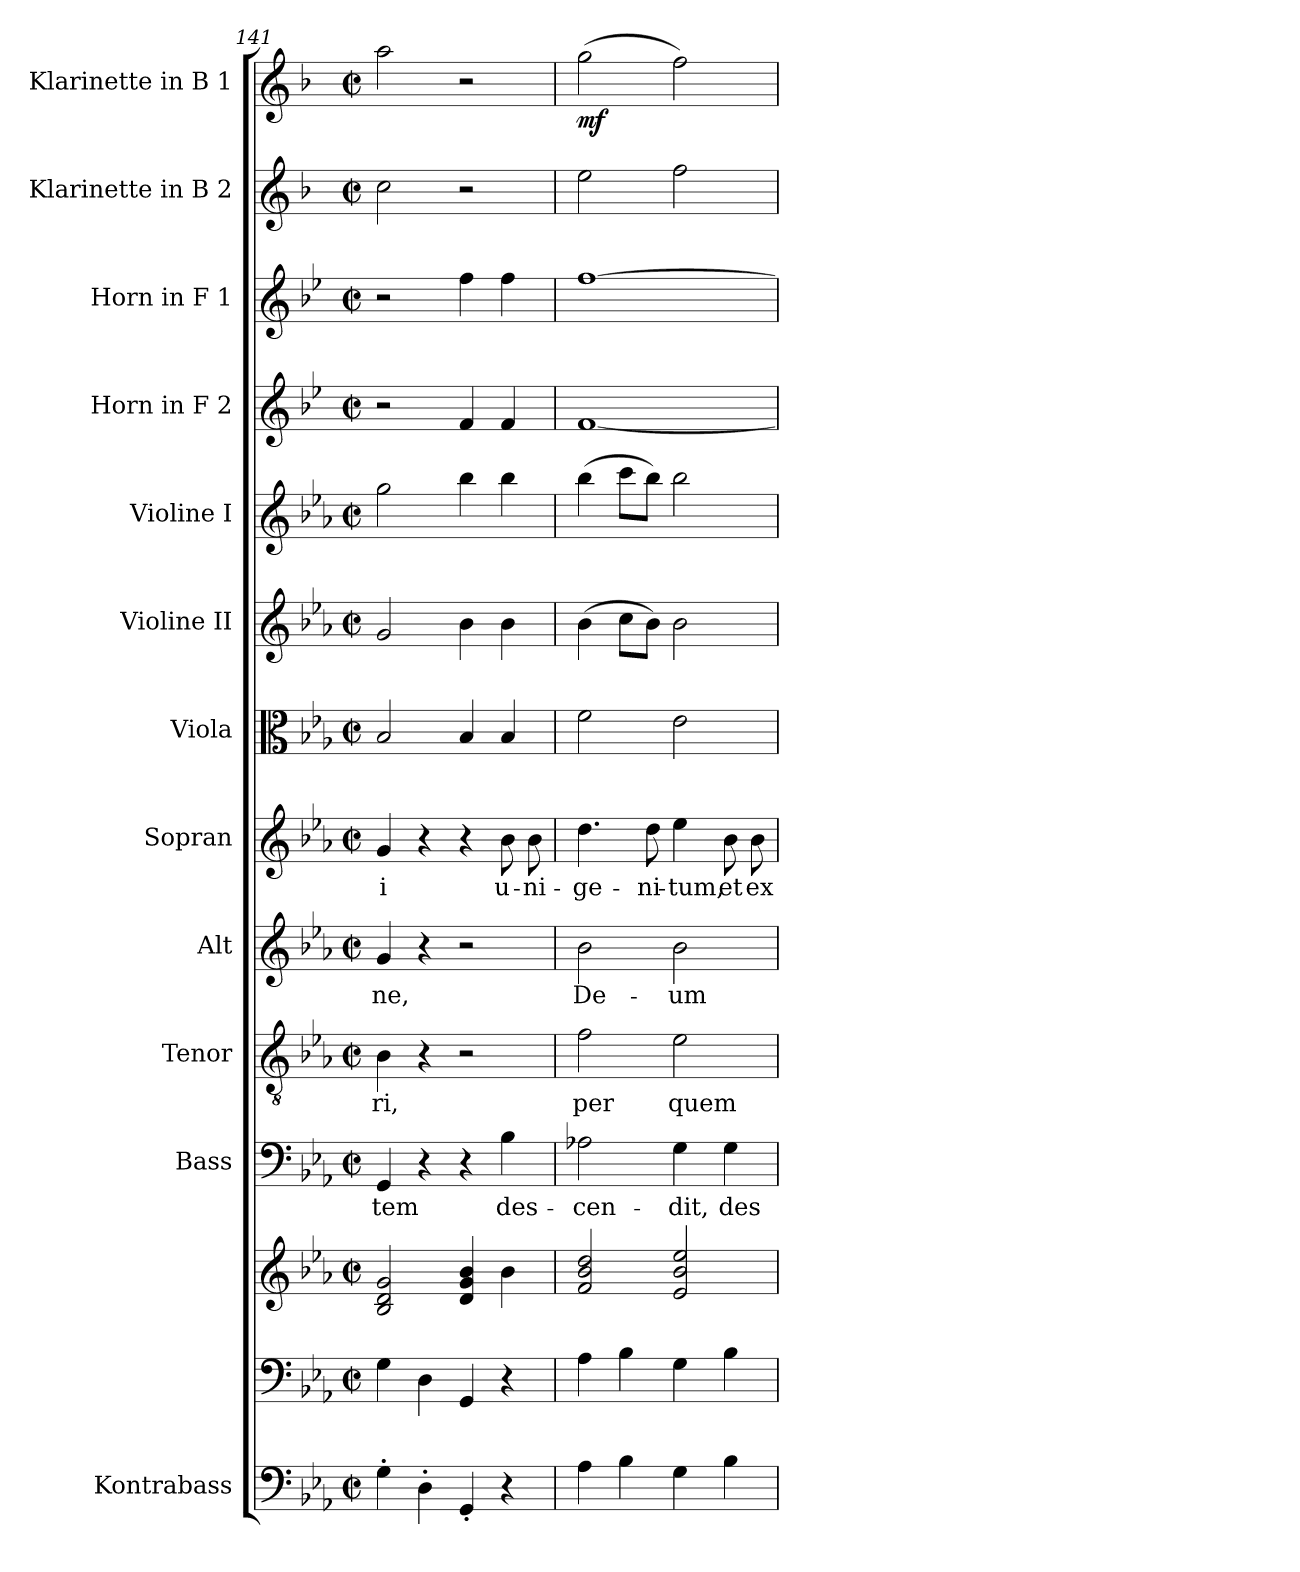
**kern	**kern	**kern	**kern	**text	**kern	**text	**kern	**text	**kern	**text	**kern	**kern	**kern	**kern	**kern	**kern	**kern	**dynam
*part13	*part12	*part12	*part11	*part11	*part10	*part10	*part9	*part9	*part8	*part8	*part7	*part6	*part5	*part4	*part3	*part2	*part1	*part1
*staff14	*staff13	*staff12	*staff11	*staff11	*staff10	*staff10	*staff9	*staff9	*staff8	*staff8	*staff7	*staff6	*staff5	*staff4	*staff3	*staff2	*staff1	*staff1
*I"Kontrabass	*	*	*I"Bass	*	*I"Tenor	*	*I"Alt	*	*I"Sopran	*	*I"Viola	*I"Violine II	*I"Violine I	*I"Horn in F 2	*I"Horn in F 1	*I"Klarinette in B 2	*I"Klarinette in B 1	*
*I'Kb.	*	*	*I'B	*	*I'T	*	*I'A	*	*I'S	*	*I'Vla.	*I'Vl. II	*I'Vl. I	*I'Hrn. 2	*I'Hrn. 1	*	*	*
!!LO:PB:g=z
*clefF4	*clefF4	*clefG2	*clefF4	*	*clefGv2	*	*clefG2	*	*clefG2	*	*clefC3	*clefG2	*clefG2	*clefG2	*clefG2	*clefG2	*clefG2	*
*ITrd7c12	*	*	*	*	*	*	*	*	*	*	*	*	*	*ITrd4c7	*ITrd4c7	*ITrd1c2	*ITrd1c2	*
*k[b-e-a-]	*k[b-e-a-]	*k[b-e-a-]	*k[b-e-a-]	*	*k[b-e-a-]	*	*k[b-e-a-]	*	*k[b-e-a-]	*	*k[b-e-a-]	*k[b-e-a-]	*k[b-e-a-]	*k[b-e-a-]	*k[b-e-a-]	*k[b-e-a-]	*k[b-e-a-]	*
*E-:	*E-:	*E-:	*E-:	*	*E-:	*	*E-:	*	*E-:	*	*E-:	*E-:	*E-:	*E-:	*E-:	*E-:	*E-:	*
*M2/2	*M2/2	*M2/2	*M2/2	*	*M2/2	*	*M2/2	*	*M2/2	*	*M2/2	*M2/2	*M2/2	*M2/2	*M2/2	*M2/2	*M2/2	*
*met(c|)	*met(c|)	*met(c|)	*met(c|)	*	*met(c|)	*	*met(c|)	*	*met(c|)	*	*met(c|)	*met(c|)	*met(c|)	*met(c|)	*met(c|)	*met(c|)	*met(c|)	*
=141	=141	=141	=141	=141	=141	=141	=141	=141	=141	=141	=141	=141	=141	=141	=141	=141	=141	=141
!	!	!	!	!LO:LY:b	!	!LO:LY:b	!	!LO:LY:b	!	!LO:LY:b	!	!	!	!	!	!	!	!
4GG'>\	4G\	2B-/ 2d/ 2g/	4GG/	-tem	4B-\	-ri,	4g/	-ne,	4g/	-i	2B-/	2g/	2gg\	2r	2r	2b-\	2gg\	.
4DD'>\	4D\	.	4r	.	4r	.	4r	.	4r	.	.	.	.	.	.	.	.	.
4GGG'</	4GG/	4d/ 4g/ 4b-/	4r	.	2r	.	2r	.	4r	.	4B-/	4b-\	4bb-\	4B-/	4b-\	2r	2r	.
!	!	!	!	!LO:LY:b	!	!	!	!	!	!LO:LY:b	!	!	!	!	!	!	!	!
4r	4r	4b-\	4B-\	des-	.	.	.	.	8b-\	u-	4B-/	4b-\	4bb-\	4B-/	4b-\	.	.	.
!	!	!	!	!	!	!	!	!	!	!LO:LY:b	!	!	!	!	!	!	!	!
.	.	.	.	.	.	.	.	.	8b-\	-ni-	.	.	.	.	.	.	.	.
=142	=142	=142	=142	=142	=142	=142	=142	=142	=142	=142	=142	=142	=142	=142	=142	=142	=142	=142
!	!	!	!	!LO:LY:b	!	!LO:LY:b	!	!LO:LY:b	!	!LO:LY:b	!	!	!	!	!	!	!	!LO:DY:b
4AA-\	4A-\	2f/ 2b-/ 2dd/	2A-X\	-cen-	2f\	per	2b-\	De-	4.dd\	-ge-	2f\	(>4b-\	(>4bb-\	[1B-	[1b-	2dd\	(>2ff\	mf
4BB-\	4B-\	.	.	.	.	.	.	.	.	.	.	8cc\L	8ccc\L	.	.	.	.	.
!	!	!	!	!	!	!	!	!	!	!LO:LY:b	!	!	!	!	!	!	!	!
.	.	.	.	.	.	.	.	.	8dd\	-ni-	.	8b-\J)	8bb-\J)	.	.	.	.	.
!	!	!	!	!LO:LY:b	!	!LO:LY:b	!	!LO:LY:b	!	!LO:LY:b	!	!	!	!	!	!	!	!
4GG\	4G\	2e-/ 2b-/ 2ee-/	4G\	-dit,	2e-\	quem	2b-\	-um	4ee-\	-tum,	2e-\	2b-\	2bb-\	.	.	2ee-\	2ee-\)	.
!	!	!	!	!LO:LY:b	!	!	!	!	!	!LO:LY:b	!	!	!	!	!	!	!	!
4BB-\	4B-\	.	4G\	des-	.	.	.	.	8b-\	et	.	.	.	.	.	.	.	.
!	!	!	!	!	!	!	!	!	!	!LO:LY:b	!	!	!	!	!	!	!	!
.	.	.	.	.	.	.	.	.	8b-\	ex	.	.	.	.	.	.	.	.
=	=	=	=	=	=	=	=	=	=	=	=	=	=	=	=	=	=	=
*-	*-	*-	*-	*-	*-	*-	*-	*-	*-	*-	*-	*-	*-	*-	*-	*-	*-	*-
